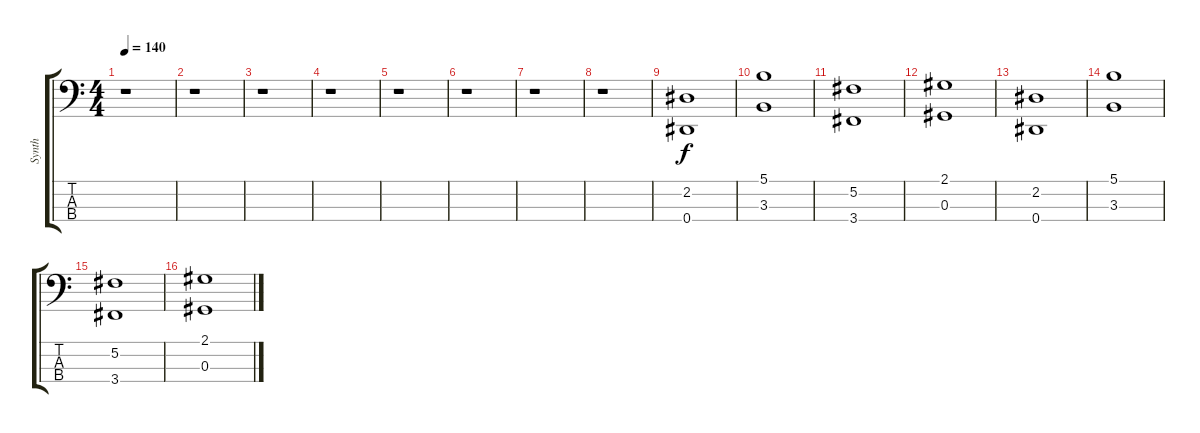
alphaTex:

\track ("Synth" "Synth") {instrument synthbass2}
\staff {score tabs}
\tuning (Gb2 Db2 Ab1 Eb1) {hide}
\ts (4 4)
\tempo 140
\clef f4
\ks c
r.1{dy f} |
r.1 |
r.1 |
r.1 |
r.1 |
r.1 |
r.1 |
r.1 |
(2.2 0.4).1 |
(5.1 3.3).1 |
(5.2 3.4).1 |
(2.1 0.3).1 |
(2.2 0.4).1 |
(5.1 3.3).1 |
(5.2 3.4).1 |
(2.1 0.3).1
